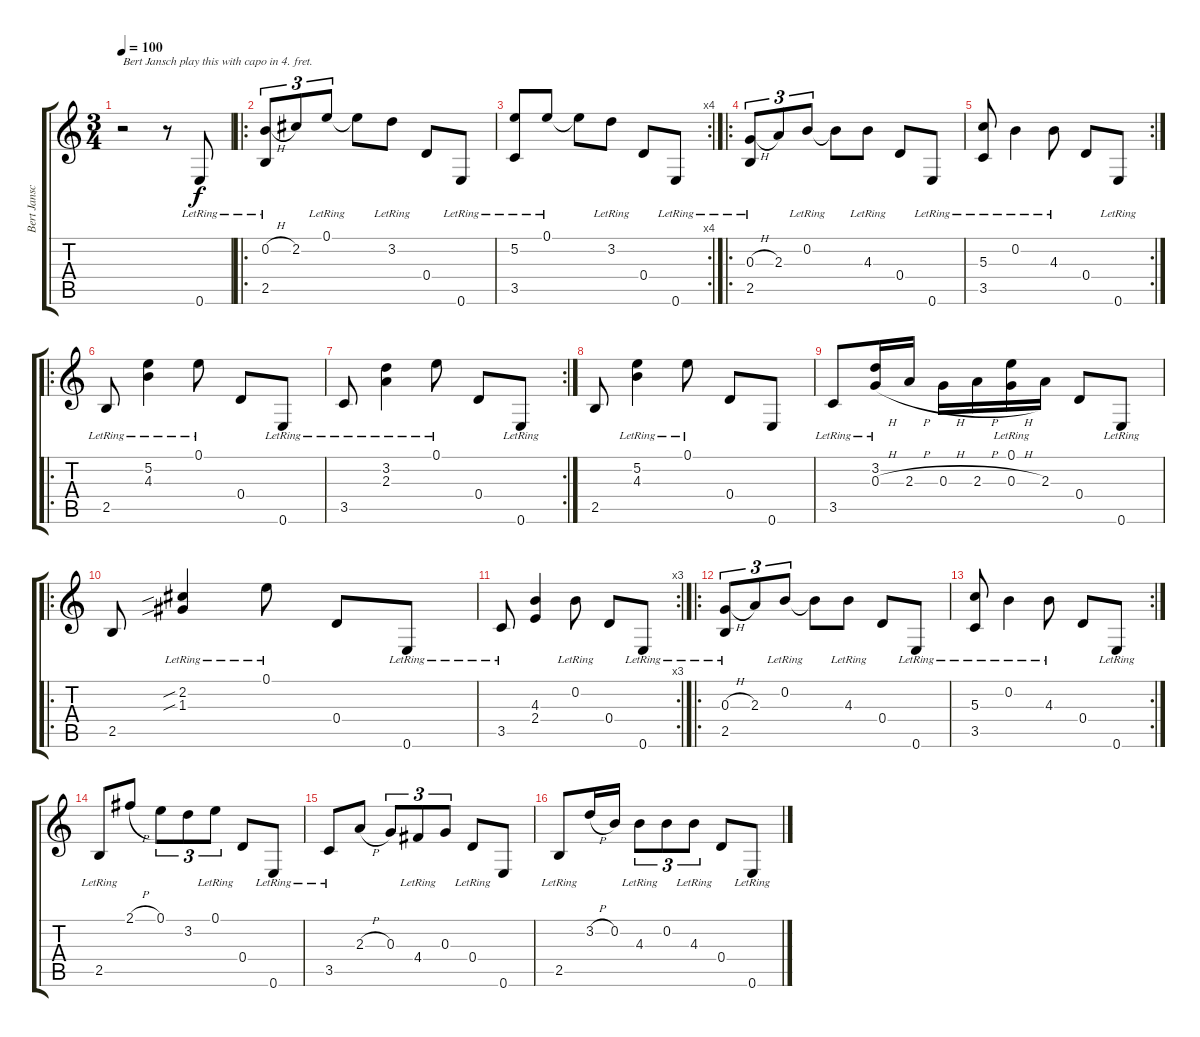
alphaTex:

\track ("Bert Jansch" "Bert Jansc") {instrument acousticguitarsteel}
\staff {score tabs}
\tuning (E4 B3 G3 D3 A2 E2) {hide}
\ts (3 4)
\tempo 100
\clef g2
\ks c
r.2{txt "Bert Jansch play this with capo in 4. fret." dy f instrument acousticguitarsteel} r.8 0.6{lr}.8 |
\ro
(0.2{h} 2.5{lr}).8{tu (3 2)} 2.2.8{tu (3 2)} 0.1{lr}.8{tu (3 2)} 0.1{t}.8 3.2{lr}.8 0.4.8 0.6{lr}.8 |
\rc 4
(5.2{lr} 3.5{lr}).8 0.1{lr}.8 0.1{t}.8 3.2{lr}.8 0.4.8 0.6{lr}.8 |
\ro
(0.3{h} 2.5{lr}).8{tu (3 2)} 2.3.8{tu (3 2)} 0.2{lr}.8{tu (3 2)} 0.2{t}.8 4.3{lr}.8 0.4.8 0.6{lr}.8 |
\rc 2
(5.3 3.5{lr}).8 0.2{lr}.4 4.3{lr}.8 0.4.8 0.6{lr}.8 |
\ro
2.5{lr}.8 (5.2{lr} 4.3{lr}).4 0.1{lr}.8 0.4.8 0.6{lr}.8 |
\rc 2
3.5{lr}.8 (3.2{lr} 2.3{lr}).4 0.1{lr}.8 0.4.8 0.6{lr}.8 |
2.5.8 (5.2{lr} 4.3{lr}).4 0.1{lr}.8 0.4.8 0.6.8 |
3.5{lr}.8 (3.2{lr} 0.3{h}).16 2.3{h}.16 0.3{h}.16 2.3{h}.16 (0.1{lr} 0.3{h}).16 2.3.16 0.4.8 0.6{lr}.8 |
\ro
2.5.8 (2.2{sib lr} 1.3{sib lr}).4 0.1{lr}.8 0.4.8 0.6{lr}.8 |
\rc 3
3.5{lr}.8 (4.3 2.4).4 0.2{lr}.8 0.4.8 0.6{lr}.8 |
\ro
(0.3{h} 2.5{lr}).8{tu (3 2)} 2.3.8{tu (3 2)} 0.2{lr}.8{tu (3 2)} 0.2{t}.8 4.3{lr}.8 0.4.8 0.6{lr}.8 |
\rc 2
(5.3 3.5{lr}).8 0.2{lr}.4 4.3{lr}.8 0.4.8 0.6{lr}.8 |
2.5{lr}.8 2.1{h}.8 0.1.8{tu (3 2)} 3.2.8{tu (3 2)} 0.1{lr}.8{tu (3 2)} 0.4.8 0.6{lr}.8 |
3.5{lr}.8 2.3{h}.8 0.3.8{tu (3 2)} 4.4{lr}.8{tu (3 2)} 0.3.8{tu (3 2)} 0.4{lr}.8 0.6.8 |
2.5{lr}.8 3.2{h}.16 0.2.16 4.3{lr}.8{tu (3 2)} 0.2.8{tu (3 2)} 4.3{lr}.8{tu (3 2)} 0.4.8 0.6{lr}.8
